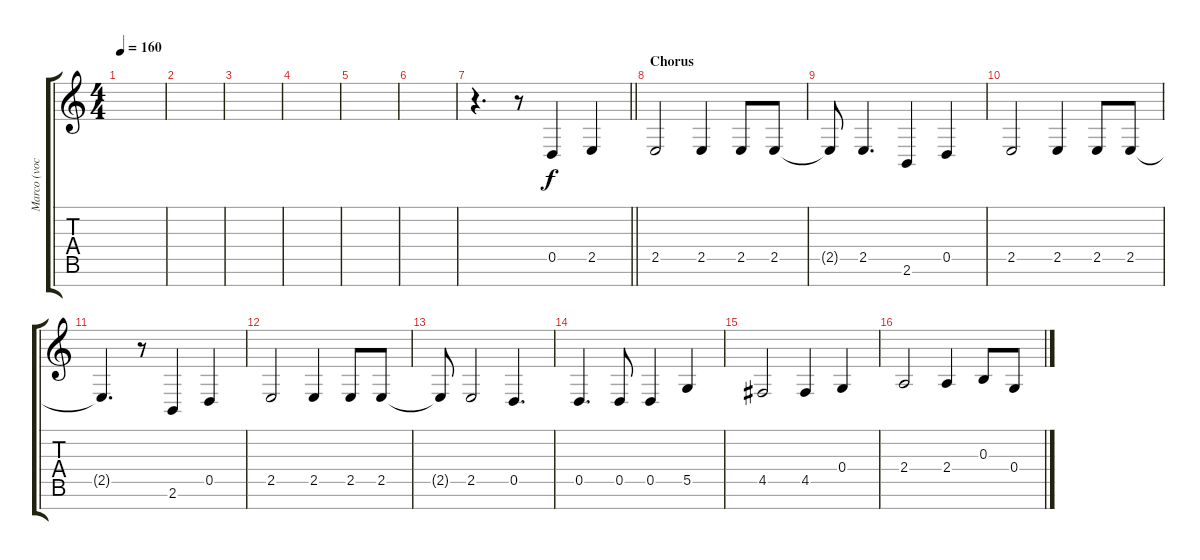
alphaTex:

\track ("Marco (vocals)" "Marco (voc") {instrument synthvoice}
\staff {score tabs}
\tuning (B4 E4 B3 G3 D3 A2 C2) {hide}
\ts (4 4)
\tempo 160
\clef g2
\ks c
|
|
|
|
|
|
\barLineRight lightlight
r.4{d} r.8 0.5.4 2.5.4 |
\section ("" "Chorus")
2.5.2 2.5.4 2.5.8 2.5.8 |
2.5{t}.8 2.5.4{d} 2.6.4 0.5.4 |
2.5.2 2.5.4 2.5.8 2.5.8 |
2.5{t}.4{d} r.8 2.6.4 0.5.4 |
2.5.2 2.5.4 2.5.8 2.5.8 |
2.5{t}.8 2.5.2 0.5.4{d} |
0.5.4{d} 0.5.8 0.5.4 5.5.4 |
4.5.2 4.5.4 0.4.4 |
2.4.2 2.4.4 0.3.8 0.4.8
